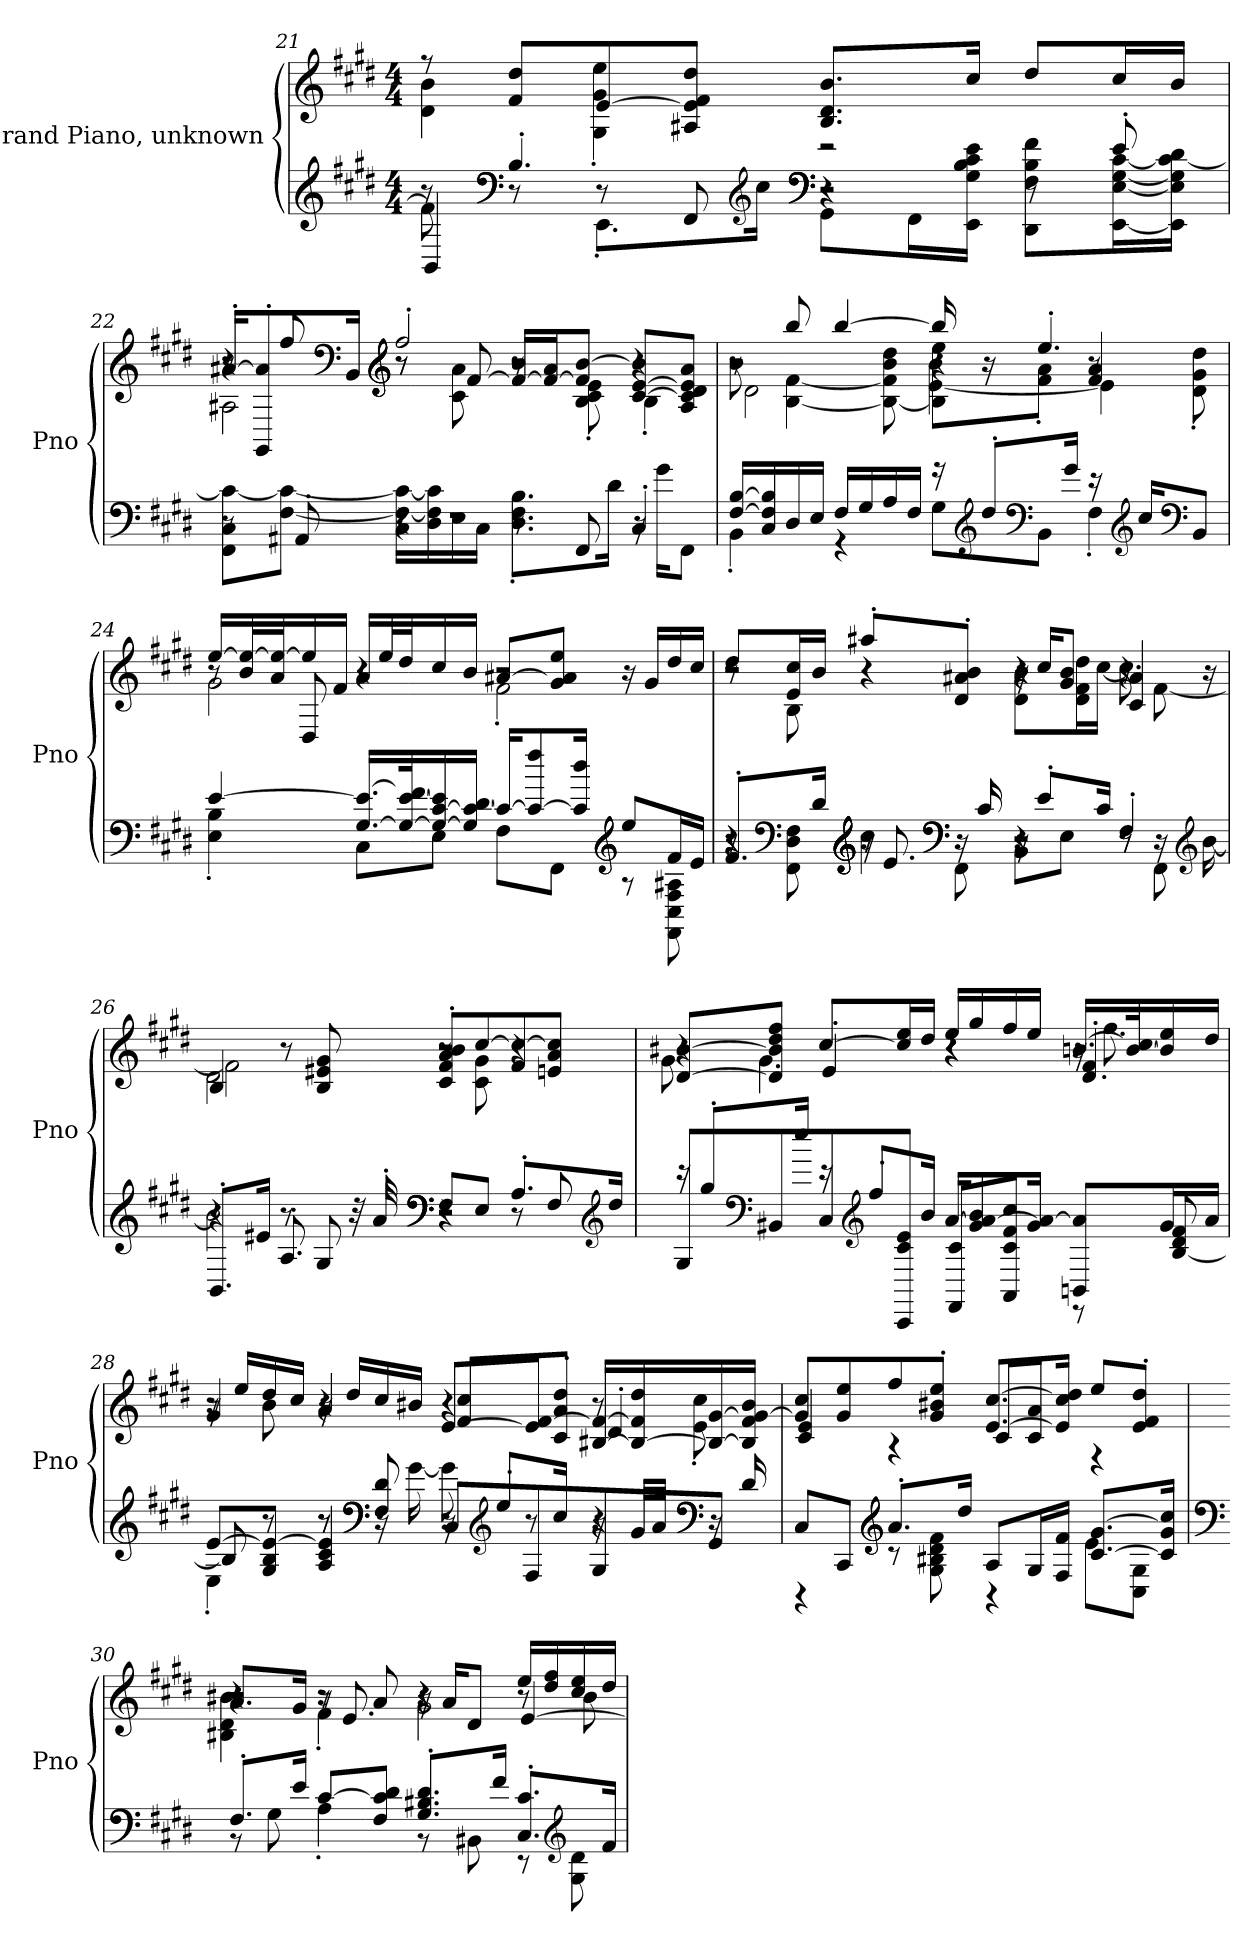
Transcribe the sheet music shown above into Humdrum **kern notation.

**kern	**kern
*part1	*part1
*staff2	*staff1
*I"Grand Piano, unknown	*
*I'Pno	*
*clefG2	*clefG2
*k[f#c#g#d#]	*k[f#c#g#d#]
*M4/4	*M4/4
=21	=21
*^	*^
*	*^	*	*
8r	8f#\]	4BB/	8r	4d#\ 4b\
*clefF4	*	*	*	*
4.B'/	8r	.	8f#/ 8dd#/L	.
.	8.EE'\L	8r	[8e/	4G#\' 4g#\' 4ee\'
.	.	8FF#/	8A#X/ 8e/] 8f#/ 8dd#/J	.
*clefG2	*	*	*	*
.	16cc#\Jk	.	.	.
*clefF4	*	*	*	*
4r	8GG#\L	2r	8.B/ 8.d#/ 8.b/L	2r
.	16FF#\L	.	.	.
.	16EE\ 16G#\ 16B\ 16c#\ 16e\JJ	.	16cc#/Jk	.
8r	8DD#\ 8F#\ 8B\ 8f#\L	.	8dd#/L	.
8e'/	[16EE\ [16E\ [16G#\ [16c#\L	.	16cc#/L	.
.	16EE\] 16E\] 16G#\] 16c#\_ 16d#\JJ	.	16b/JJ	.
!!LO:LB:g=z
=22	=22	=22	=22	=22
*	*	*	*^	*^
1r	8FF#\ 8C#\ 8c#\_L	8r	8r	4r	[16a#X'/KL	2A#X\
.	.	.	.	.	8GG#/' 8a#/]'	.
.	[8F#\ 8c#\_J	8AA#X'/	8ff#/	.	.	.
*	*	*	*clefF4	*	*	*
.	.	.	.	.	16BB/Jk	.
*	*	*	*clefG2	*	*	*
.	16C#\ 16F#\_ 16c#\_LL	4r	2ff#'/	8r	8r	.
.	16D#\ 16F#\] 16c#\]	.	.	.	.	.
.	16E\	.	.	8c#\ 8a#\	[8f#/	.
.	16C#\JJ	.	.	.	.	.
.	8.D#\' 8.F#\' 8.B\'L	8r	.	2r	16f#/_ 16b/LL	8r
.	.	.	.	.	16f#/_ 16a#/J	.
.	.	8FF#/	.	.	8f#/] [8b/J	8B\' 8c#\' 8e\'
.	16d#\Jk	.	.	.	.	.
.	16r	4C#'/	4r	.	[8c#/ [8e/ 8b/]L	4B'\
.	16g#\KL	.	.	.	.	.
.	8FF#\J	.	.	.	8A#/ 8c#/] 8d#/ 8e/] 8a#/J	.
*	*v	*v	*	*	*	*
!!LO:PB:g=z	!!	!!	!!
=23	=23	=23	=23	=23	=23
[16F#/ [16B/LL	4BB'\	8r	8b\	2r	2d#\
16C#/ 16F#/] 16B/]	.	.	.	.	.
16D#/	.	8bb/	[4B\ [4f#\	.	.
16E/JJ	.	.	.	.	.
16F#/LL	4r	[4bb/	.	.	.
16G#/	.	.	.	.	.
16A/	.	.	8B\_ 8f#\] 8b\ 8dd#\	.	.
16F#/JJ	.	.	.	.	.
16r	8G#\L	16bb/]	8B\] 8ee\L	4r	[4e\ 4b\
*clefG2	*	*	*	*	*
8dd#'/L	.	16r	.	.	.
*clefF4	*	*	*	*	*
.	8BB\J	4.ee'/	8f#\' 8a\'J	.	.
16g#/Jk	.	.	.	.	.
16r	4F#'\	.	8r	4f#/ 4a/	4e\]
*clefG2	*	*	*	*	*
16cc#/KL	.	.	.	.	.
*clefF4	*	*	*	*	*
8BB/J	.	.	8d#\' 8g#\' 8dd#\'	.	.
*	*	*	*	*v	*v
!!LO:LB:g=z
=24	=24	=24	=24	=24
[4e/	4E\' 4B\'	[16ee/LL	2g#\	8r
.	.	32b/ 32ee/_L	.	.
.	.	32a/ 32ee/_J	.	.
.	.	16ee/]	.	8D#/
.	.	16f#/JJ	.	.
[16.G#/ 16.e/_LL	8C#\L	16a/LL	.	4r
.	.	32ee/L	.	.
32G#/_ 32e/_ 32f#/K	.	32dd#/J	.	.
16G#/_ [16c#/ 16e/]	8E\J	16cc#/	.	.
16G#/] 16c#/_ 16d#/JJ	.	16b/JJ	.	.
16c#/KL_	8F#\L	[8a#X/L	2f#'\	2r
8c#/_ 8ff#/	.	.	.	.
.	8FF#\J	8g#/ 8a#/] 8ee/J	.	.
16c#/] 16dd#/Jk	.	.	.	.
*clefG2	*	*	*	*
8ee/L	8r	16r	.	.
.	.	16g#/LL	.	.
16f#/L	8FF#\ 8C#\ 8F#\ 8A#X\	16dd#/	.	.
16e/JJ	.	16cc#/JJ	.	.
!!LO:LB:g=z
=25	=25	=25	=25	=25
*^	*^	*	*	*^
8.f#'/L	8r	4r	4r	8dd#/L	8r	2r	2r
*clefF4	*	*	*	*	*	*	*
.	8FF#\ 8D#\ 8F#\	.	.	16e/ 16cc#/L	8B\	.	.
16d#/Jk	.	.	.	16b/JJ	.	.	.
*clefG2	*	*	*	*	*	*	*
8r	4cc#\	16r	8r	8aa#X'/L	4r	.	.
.	.	8.e/	.	.	.	.	.
*clefF4	*	*	*	*	*	*	*
16r	.	.	8FF#\	8d#/' 8a#X/' 8b/'J	.	.	.
16c#/	.	.	.	.	.	.	.
16r	4r	2r	8BB\L	16r	8d#\ 8b\L	4r	4r
8e'/L	.	.	.	16cc#/KL	.	.	.
.	.	.	8E\J	8g#/ 8b/J	16d#\ 16f#\ 16dd#\L	.	.
16c#/Jk	.	.	.	.	[16cc#\JJ	.	.
4F#'/	8r	.	8r	4r	8.cc#\]	4c#/ 4a#/	8r
.	16r	.	8FF#\	.	.	.	[8f#\
*clefG2	*	*	*	*	*	*	*
.	[16b\	.	.	.	16r	.	.
*	*	*v	*v	*	*	*	*
*	*	*	*	*	*v	*v
!!LO:LB:g=z
=26	=26	=26	=26	=26	=26
8.BB'/L	2b\]	4r	4B/	2d#\	2f#\]
16e#X/Jk	.	.	.	.	.
8.A'/	.	8r	8r	.	.
.	.	8G#/	8B/ 8e#X/ 8g#/	.	.
32r	.	.	.	.	.
32a'/	.	.	.	.	.
*clefF4	*	*	*	*	*
8F#/L	2r	4r	8c#/' 8f#/' 8a/' 8b/'L	8r	2r
8E/J	.	.	[8cc#/	8c#\ 8g#\	.
8.A'/L	.	8r	8f#/ 8cc#/_	4r	.
.	.	8F#/	8en/ 8a/ 8cc#/]J	.	.
*clefG2	*	*	*	*	*
16dd#/Jk	.	.	.	.	.
*	*v	*v	*	*	*
!!LO:LB:g=z	!!	!!
=27	=27	=27	=27	=27
16r	8G#/L	[8d#/ [8b#X/L	8g#\	4r
8gg#'/L	.	.	.	.
*clefF4	*	*	*	*
.	8BB#X/	8d#/] 8b#/] 8dd#/ 8ff#/J	4.g#\	.
16ee/Jk	.	.	.	.
16r	8C#/	[8cc#/L	.	4e'/
*clefG2	*	*	*	*
8ff#'/L	.	.	.	.
.	8CC#/ 8c#/ 8e/J	16cc#/] 16ee/L	.	.
16b/Jk	.	16dd#/JJ	.	.
[16a/KL	8FF#/ 8c#/L	16ee/LL	4r	4r
8g#/ 8a/_ 8b/	.	16gg#/	.	.
.	8AA/ 8c#/ 8f#/ 8cc#/J	16ff#/	.	.
16g#/ 16a/_Jk	.	16ee/JJ	.	.
8BBn/ 8a/]L	8r	[16.bn/LL	16r	4d#/' 4f#/'
.	.	.	8.ff#'\	.
.	.	32b/_ 32cc#/K	.	.
16g#/L	[8B/ 8d#/ 8f#/	16b/] 16ee/	.	.
16a/JJ	.	16dd#/JJ	.	.
!!LO:PB:g=z	!!	!!
=28	=28	=28	=28	=28
*	*^	*	*	*
[8e/L	4E'\	8B/]	16r	8r	4g#/
.	.	.	16ee/LL	.	.
8G#/ 8B/ 8e/_J	.	8r	16dd#/	8b\	.
.	.	.	16cc#/JJ	.	.
4A/ 4c#/ 4e/]	8r	8r	16r	4r	4a/
.	.	.	16dd#/LL	.	.
*clefF4	*	*	*	*	*
.	16r	8F#/ 8d#/	16cc#/	.	.
.	[16g#\	.	16b#X/JJ	.	.
16r	8g#\]	8C#/L	[8e/L	4r	8f#/' 8cc#/'L
*clefG2	*	*	*	*	*
8ee'/L	.	.	.	.	.
.	8r	8F#/	8e/] [8f#/J	.	8c#/' 8a/' 8dd#/'J
16cc#/Jk	.	.	.	.	.
16r	4r	8G#/	[16B#X/ 16f#/_LL	8r	4d#'/
32g#/LLL	.	.	16B#/_ 16f#/] 16dd#/	.	.
32a/JJJ	.	.	.	.	.
*clefF4	*	*	*	*	*
16r	.	8GG#/J	16B#/_ [16g#/	8e\' 8cc#\'	.
16d#/	.	.	16B#/] 16f#/ 16g#/_ 16b#/JJ	.	.
*	*v	*v	*	*	*
*	*	*	*v	*v
!!LO:LB:g=z
=29	=29	=29	=29
8C#/L	4r	8g#/] 8cc#/L	4c#/ 4e/
8CC#/J	.	8g#/ 8ee/	.
*clefG2	*	*	*
8.a'/L	8r	8ff#/	4r
.	8G#\ 8B#X\ 8d#\ 8f#\	8g#/' 8b#X/' 8ee/'J	.
16dd#/Jk	.	.	.
8A/L	4r	[8.e/ [8.cc#/L	8c#/L
16G#/L	.	.	8c#/ 8a/J
16F#/ 16f#/JJ	.	16e/] 16cc#/] 16dd#/Jk	.
[8.c#/ [8.g#/L	8e\L	8ee/L	4r
.	8C#\ 8G#\J	8e/' 8f#/' 8dd#/'J	.
16c#/] 16g#/] 16cc#/Jk	.	.	.
*	*	*v	*v
=30	=30	=30
*clefF4	*	*
*	*	*^
*	*	*	*^
*	*	*	*	*^
8.F#'/L	8r	8.a/L	2r	4r	4B#X\ 4d#\ 4b#X\
.	8G#\	.	.	.	.
16e/Jk	.	16g#/Jk	.	.	.
[8c#/L	4A'\	8r	.	16r	4f#'\
.	.	.	.	8.e/	.
8F#/ 8c#/] 8d#/J	.	8a/	.	.	.
8.G#/' 8.B#X/' 8.d#/'L	8r	16r	4r	4r	2g#\
.	.	16a/KL	.	.	.
.	8BB#X\	8d#/J	.	.	.
16f#/Jk	.	.	.	.	.
8.C#/' 8.c#/'L	8r	16ee/LL	8r	[4e/	.
.	.	16dd#/ 16ff#/	.	.	.
*clefG2	*	*	*	*	*
.	8G#\ 8d#\	16cc#/ 16ee/	8b#\	.	.
16f#/Jk	.	16dd#/JJ	.	.	.
*v	*v	*	*	*	*
*	*v	*v	*v	*v
=	=
*-	*-
